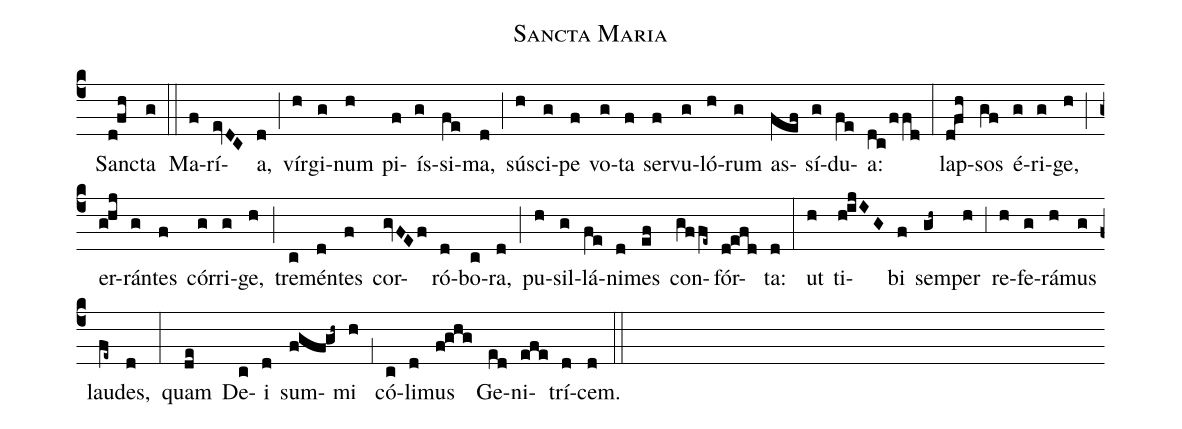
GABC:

name:Sancta Maria;
office-part:Antiphona;
mode:1;
%%
(c4) () San(d!fh)cta(g) (::) Ma(f)rí(evDC)a,(d) (;) vír(h)gi(g)num(h) pi(f)ís(g)si(fe)ma,(d) (;) sú(h)sci(g)pe(f) vo(g)ta(f) ser(f)vu(g)ló(h)rum(g) as(fef)sí(g)du(fe)a:(dc/ffd) (:) lap(d@fh)sos(gf) é(g)ri(g)ge,(h) (;) er(g!hj)rán(g)tes(f) cór(g)ri(g)ge,(h) (;) tre(c)mén(d)tes(f) cor(gvFEf)ró(d)bo(c)ra,(d) (;) pu(h)sil(g)lá(fe)ni(d)mes(ef) con(gffe~)fór(d!efd)ta:(d) (:) ut(h) ti(h!ijIG)bi(f) sem(gh~)per(h) (;3) re(h)fe(g)rá(h)mus(g) lau(fe~)des,(d) (:) quam(de) De(c)i(d) sum(f@gf@gh~)mi(h) (;1) có(c)li(d)mus(f!ghg) Ge(ed)ni(efe)trí(d)cem.(d) (::)
